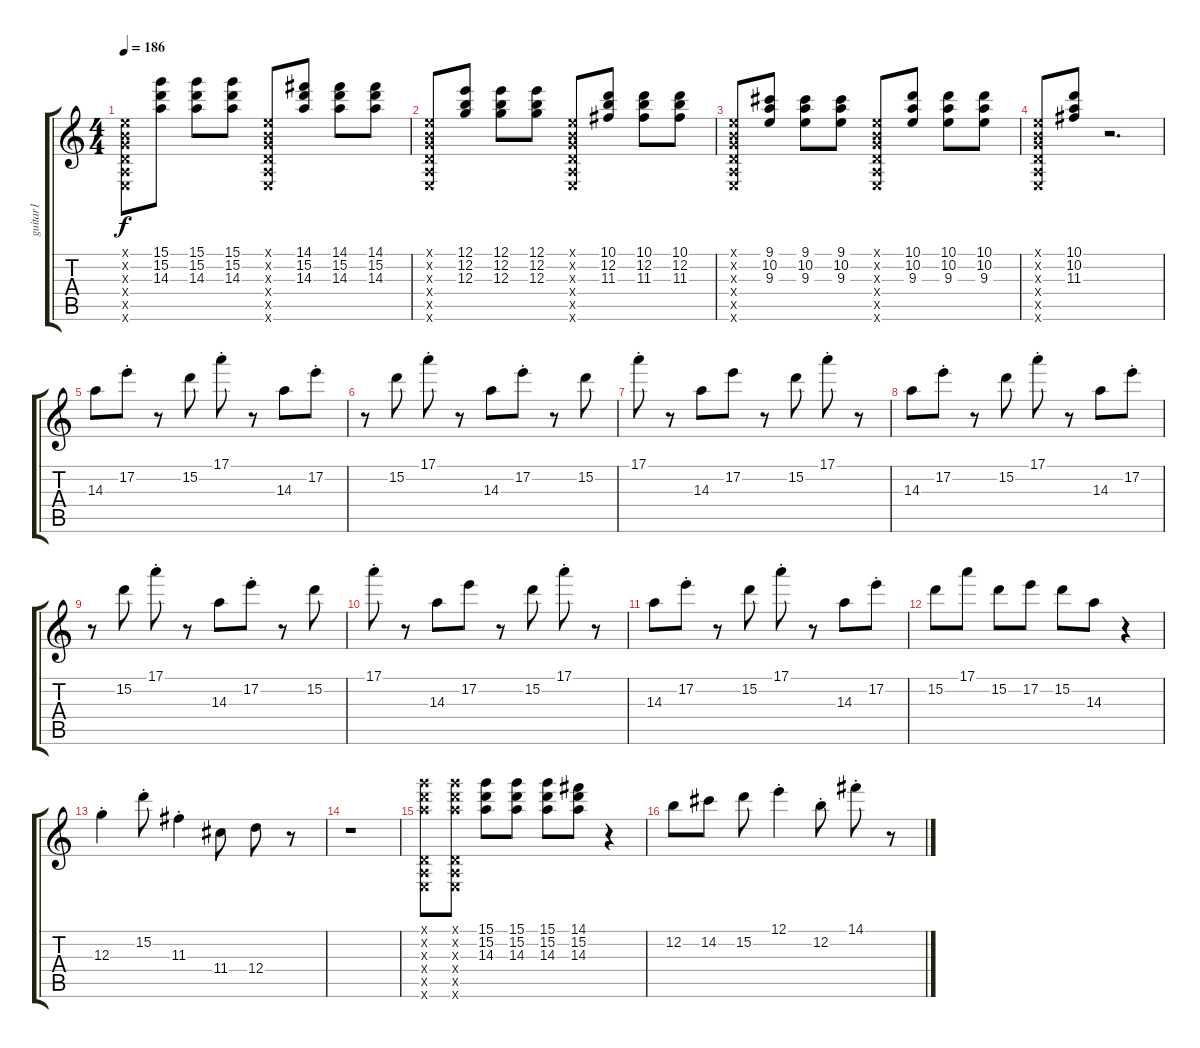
\track ("guitar1" "guitar1") {instrument acousticguitarsteel}
\staff {score tabs}
\tuning (E4 B3 G3 D3 A2 E2) {hide}
\ts (4 4)
\tempo 186
\clef g2
\ks c
(0.1{x} 0.2{x} 0.3{x} 0.4{x} 0.5{x} 0.6{x}).8{dy f} (15.1 15.2 14.3).8 (15.1 15.2 14.3).8 (15.1 15.2 14.3).8 (0.1{x} 0.2{x} 0.3{x} 0.4{x} 0.5{x} 0.6{x}).8 (14.1 15.2 14.3).8 (14.1 15.2 14.3).8 (14.1 15.2 14.3).8 |
(0.1{x} 0.2{x} 0.3{x} 0.4{x} 0.5{x} 0.6{x}).8 (12.1 12.2 12.3).8 (12.1 12.2 12.3).8 (12.1 12.2 12.3).8 (0.1{x} 0.2{x} 0.3{x} 0.4{x} 0.5{x} 0.6{x}).8 (10.1 12.2 11.3).8 (10.1 12.2 11.3).8 (10.1 12.2 11.3).8 |
(0.1{x} 0.2{x} 0.3{x} 0.4{x} 0.5{x} 0.6{x}).8 (9.1 10.2 9.3).8 (9.1 10.2 9.3).8 (9.1 10.2 9.3).8 (0.1{x} 0.2{x} 0.3{x} 0.4{x} 0.5{x} 0.6{x}).8 (10.1 10.2 9.3).8 (10.1 10.2 9.3).8 (10.1 10.2 9.3).8 |
(0.1{x} 0.2{x} 0.3{x} 0.4{x} 0.5{x} 0.6{x}).8 (10.1 10.2 11.3).8 r.2{d} |
14.3.8 17.2{st}.8 r.8 15.2.8 17.1{st}.8 r.8 14.3.8 17.2{st}.8 |
r.8 15.2.8 17.1{st}.8 r.8 14.3.8 17.2{st}.8 r.8 15.2.8 |
17.1{st}.8 r.8 14.3.8 17.2.8 r.8 15.2.8 17.1{st}.8 r.8 |
14.3.8 17.2{st}.8 r.8 15.2.8 17.1{st}.8 r.8 14.3.8 17.2{st}.8 |
r.8 15.2.8 17.1{st}.8 r.8 14.3.8 17.2{st}.8 r.8 15.2.8 |
17.1{st}.8 r.8 14.3.8 17.2.8 r.8 15.2.8 17.1{st}.8 r.8 |
14.3.8 17.2{st}.8 r.8 15.2.8 17.1{st}.8 r.8 14.3.8 17.2{st}.8 |
15.2.8 17.1.8 15.2.8 17.2.8 15.2.8 14.3.8 r.4 |
12.3{st}.4 15.2{st}.8 11.3{st}.4 11.4.8 12.4.8 r.8 |
r.1 |
(15.1{x} 15.2{x} 14.3{x} 0.4{x} 0.5{x} 0.6{x}).8 (15.1{x} 15.2{x} 14.3{x} 0.4{x} 0.5{x} 0.6{x}).8 (15.1 15.2 14.3).8 (15.1 15.2 14.3).8 (15.1 15.2 14.3).8 (14.1 15.2 14.3).8 r.4 |
12.2.8 14.2.8 15.2.8 12.1{st}.4 12.2{st}.8 14.1{st}.8 r.8
